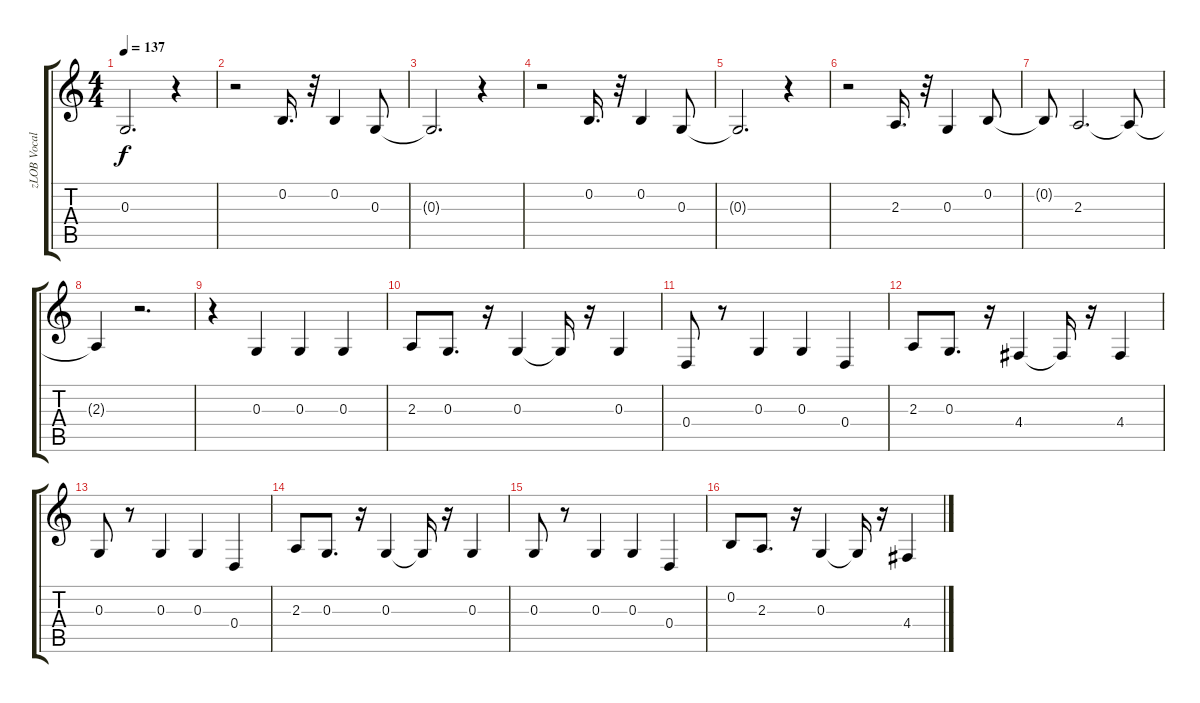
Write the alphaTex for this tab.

\track ("zLOB Vocal" "zLOB Vocal") {instrument altosax}
\staff {score tabs}
\tuning (E4 B3 G3 D3 A2 E2) {hide}
\ts (4 4)
\tempo 137
\clef g2
\ks c
0.3{t}.2{d dy f} r.4 |
r.2 0.2.16{d} r.32 0.2.4 0.3.8 |
0.3{t}.2{d} r.4 |
r.2 0.2.16{d} r.32 0.2.4 0.3.8 |
0.3{t}.2{d} r.4 |
r.2 2.3.16{d} r.32 0.3.4 0.2.8 |
0.2{t}.8 2.3.2{d} 2.3{t}.8 |
2.3{t}.4 r.2{d} |
r.4 0.3.4 0.3.4 0.3.4 |
2.3.8 0.3.8{d} r.16 0.3.4 0.3{t}.16 r.16 0.3.4 |
0.4.8 r.8 0.3.4 0.3.4 0.4.4 |
2.3.8 0.3.8{d} r.16 4.4.4 4.4{t}.16 r.16 4.4.4 |
0.3.8 r.8 0.3.4 0.3.4 0.4.4 |
2.3.8 0.3.8{d} r.16 0.3.4 0.3{t}.16 r.16 0.3.4 |
0.3.8 r.8 0.3.4 0.3.4 0.4.4 |
0.2.8 2.3.8{d} r.16 0.3.4 0.3{t}.16 r.16 4.4.4
